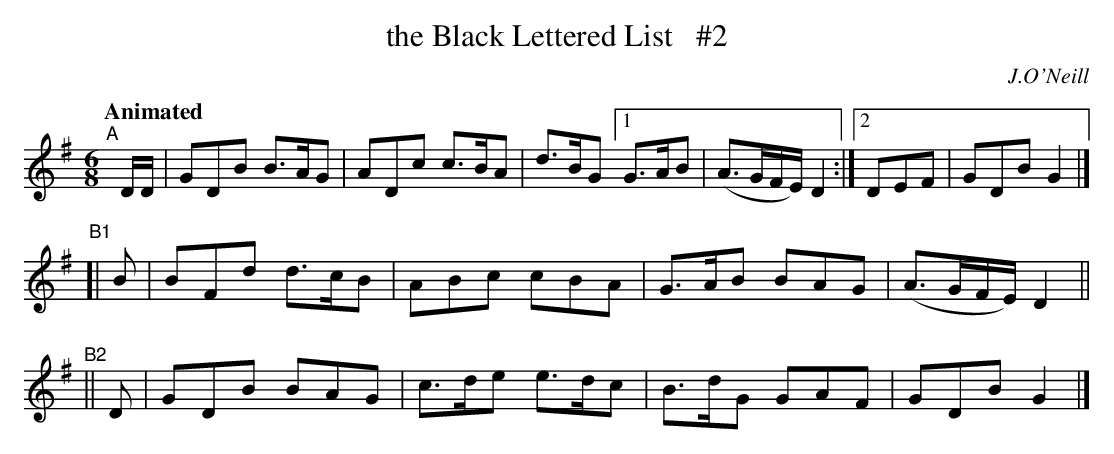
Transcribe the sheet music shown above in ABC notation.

X:1
T: the Black Lettered List   #2
Q: "Animated"
O: J.O'Neill
M: 6/8
L: 1/8
K: G
"^A"[|] D/D/ | GDB B>AG | ADc  c>BA | d>BG [1 G>AB | (A>GF/E/) D2 :|[2 DEF | GDB G2 |]
"^B1"[| B    | BFd d>cB | ABc  cBA  | G>AB BAG | (A>GF/E/) D2 ||
"^B2"|| D    | GDB BAG  | c>de e>dc | B>dG GAF | GDB G2 |]
